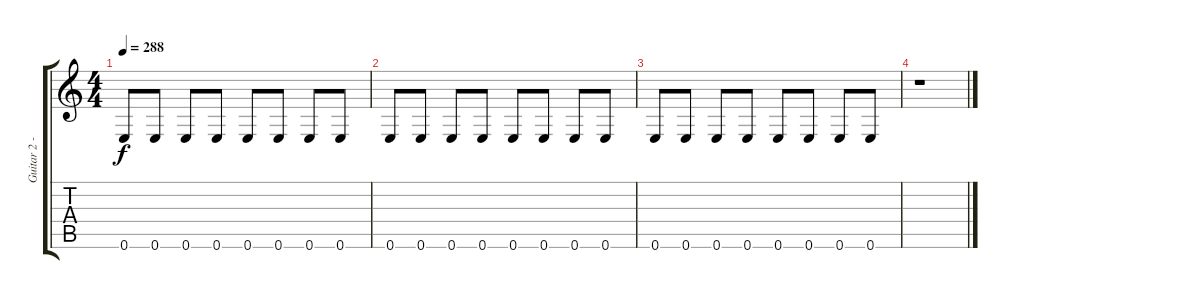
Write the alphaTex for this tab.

\track ("Guitar 2 - John Frusciante " "Guitar 2 -") {instrument electricguitarmuted}
\staff {score tabs}
\tuning (E4 B3 G3 D3 A2 E2) {hide}
\ts (4 4)
\tempo 288
\clef g2
\ks c
0.6.8{dy f} 0.6.8 0.6.8 0.6.8 0.6.8 0.6.8 0.6.8 0.6.8 |
0.6.8 0.6.8 0.6.8 0.6.8 0.6.8 0.6.8 0.6.8 0.6.8 |
0.6.8 0.6.8 0.6.8 0.6.8 0.6.8 0.6.8 0.6.8 0.6.8 |
r.1
